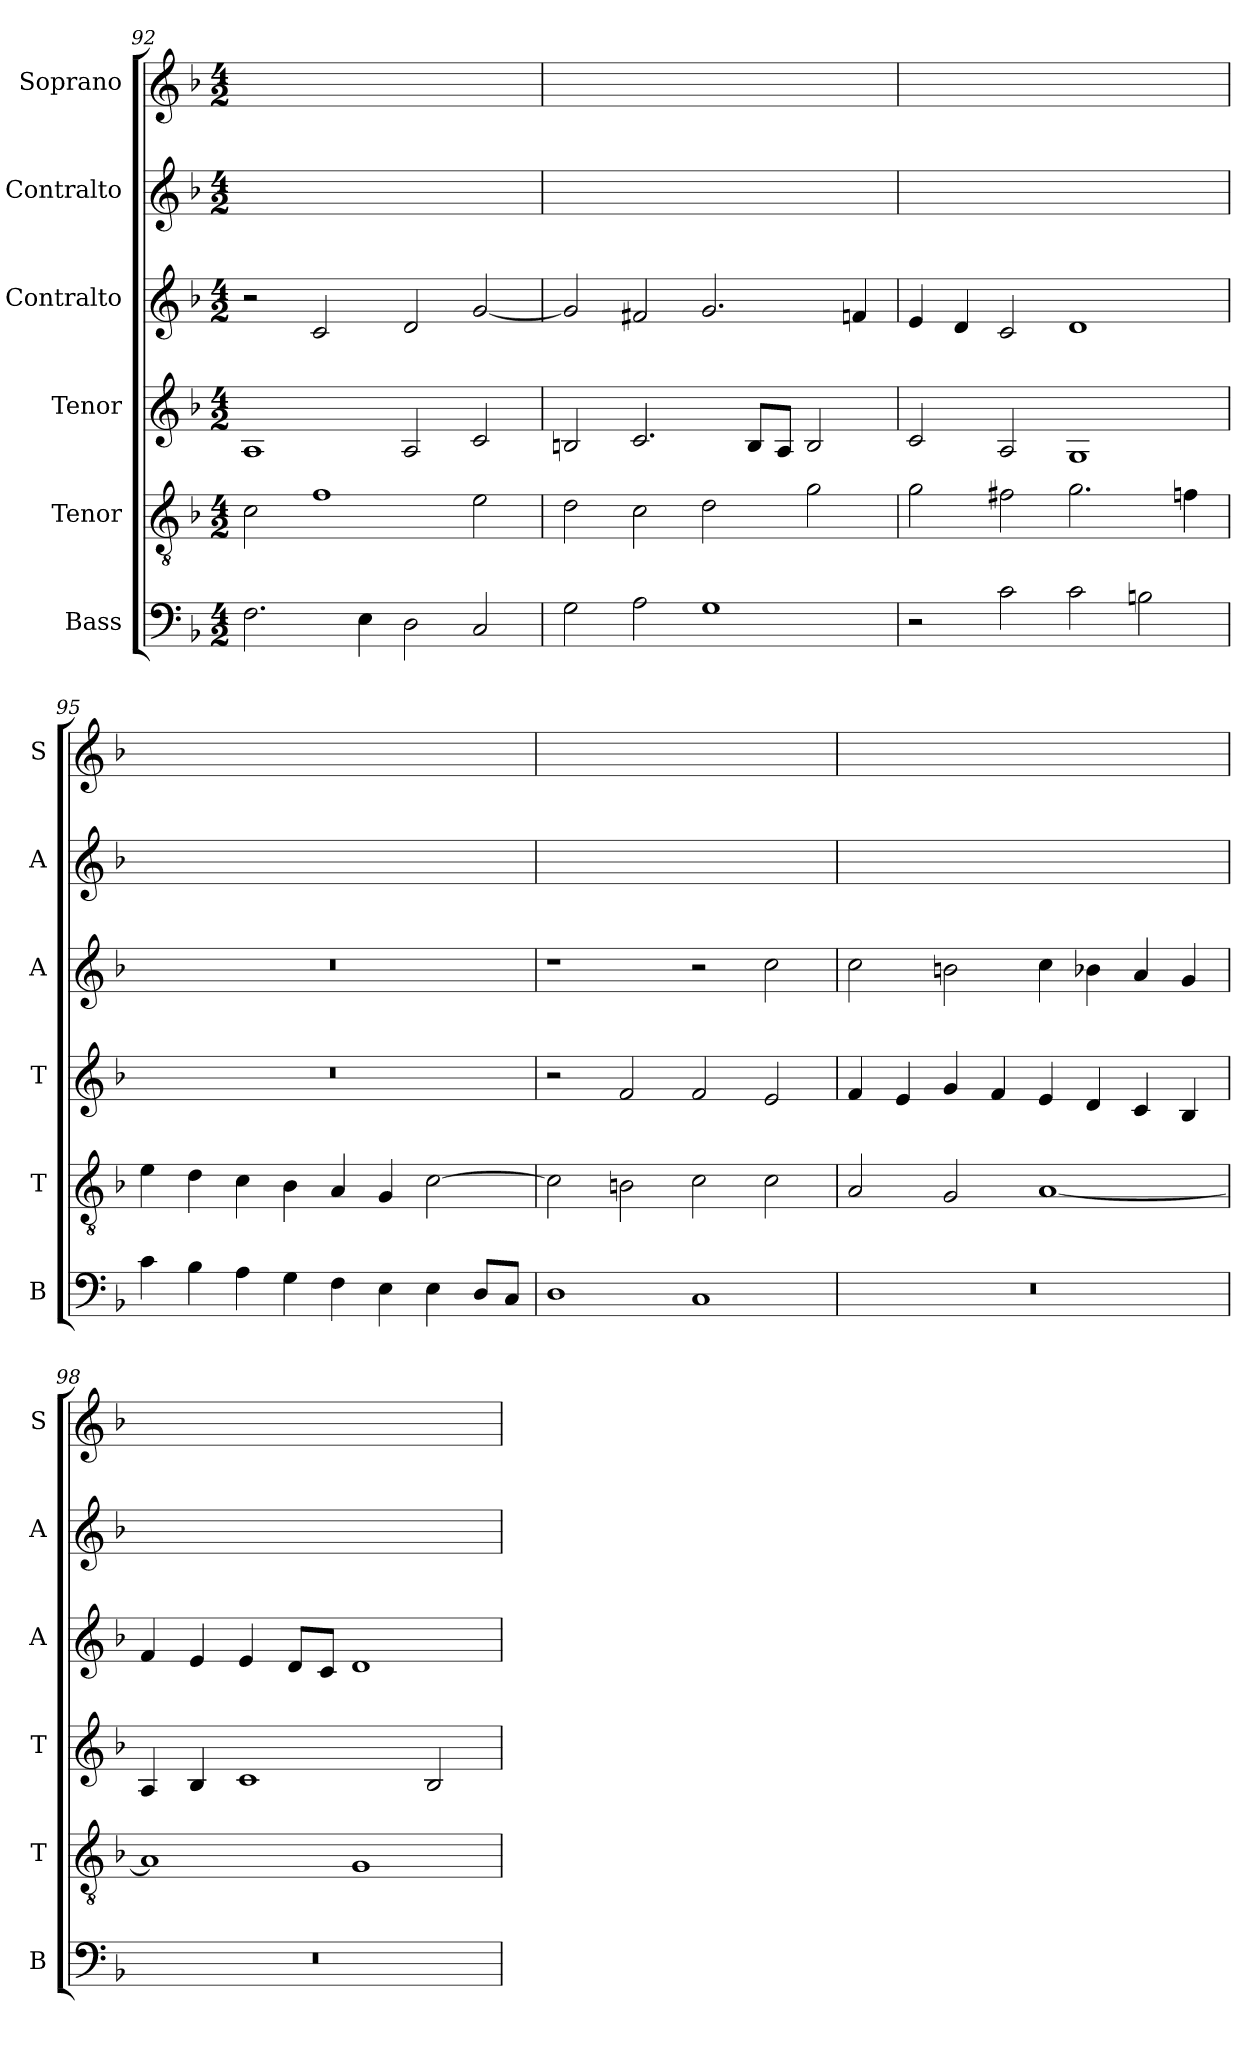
**kern	**kern	**kern	**kern	**kern	**kern
*part6	*part5	*part4	*part3	*part2	*part1
*staff6	*staff5	*staff4	*staff3	*staff2	*staff1
*I"Bass	*I"Tenor	*I"Tenor	*I"Contralto	*I"Contralto	*I"Soprano
*I'B	*I'T	*I'T	*I'A	*I'A	*I'S
*clefF4	*clefGv2	*clefG2	*clefG2	*clefG2	*clefG2
*k[b-]	*k[b-]	*k[b-]	*k[b-]	*k[b-]	*k[b-]
*F:ion	*F:ion	*F:ion	*F:ion	*F:ion	*F:ion
*M4/2	*M4/2	*M4/2	*M4/2	*M4/2	*M4/2
=92	=92	=92	=92	=92	=92
2.F	2c	1A	2r	0ryy	0ryy
.	1f	.	2c	.	.
4E	.	.	.	.	.
2D	.	2A	2d	.	.
2C	2e	2c	[2g	.	.
=93	=93	=93	=93	=93	=93
2G	2d	2Bn	2g]	0ryy	0ryy
2A	2c	2.c	2f#X	.	.
1G	2d	.	2.g	.	.
.	.	8B/L	.	.	.
.	.	8A/J	.	.	.
.	2g	2B	.	.	.
.	.	.	4fn	.	.
=94	=94	=94	=94	=94	=94
2r	2g	2c	4e	0ryy	0ryy
.	.	.	4d	.	.
2c	2f#X	2A	2c	.	.
2c	2.g	1G	1d	.	.
2Bn	.	.	.	.	.
.	4fn	.	.	.	.
=95	=95	=95	=95	=95	=95
4c	4e	0r	0r	0ryy	0ryy
4B-	4d	.	.	.	.
4A	4c	.	.	.	.
4G	4B-	.	.	.	.
4F	4A	.	.	.	.
4E	4G	.	.	.	.
4E	[2c	.	.	.	.
8D/L	.	.	.	.	.
8C/J	.	.	.	.	.
=96	=96	=96	=96	=96	=96
1D	2c]	2r	1r	0ryy	0ryy
.	2Bn	2f	.	.	.
1C	2c	2f	2r	.	.
.	2c	2e	2cc	.	.
=97	=97	=97	=97	=97	=97
0r	2A	4f	2cc	0ryy	0ryy
.	.	4e	.	.	.
.	2G	4g	2bn	.	.
.	.	4f	.	.	.
.	[1A	4e	4cc	.	.
.	.	4d	4b-X	.	.
.	.	4c	4a	.	.
.	.	4B-	4g	.	.
=98	=98	=98	=98	=98	=98
0r	1A]	4A	4f	0ryy	0ryy
.	.	4B-	4e	.	.
.	.	1c	4e	.	.
.	.	.	8d/L	.	.
.	.	.	8c/J	.	.
.	1G	.	1d	.	.
.	.	2B-	.	.	.
=	=	=	=	=	=
*-	*-	*-	*-	*-	*-
